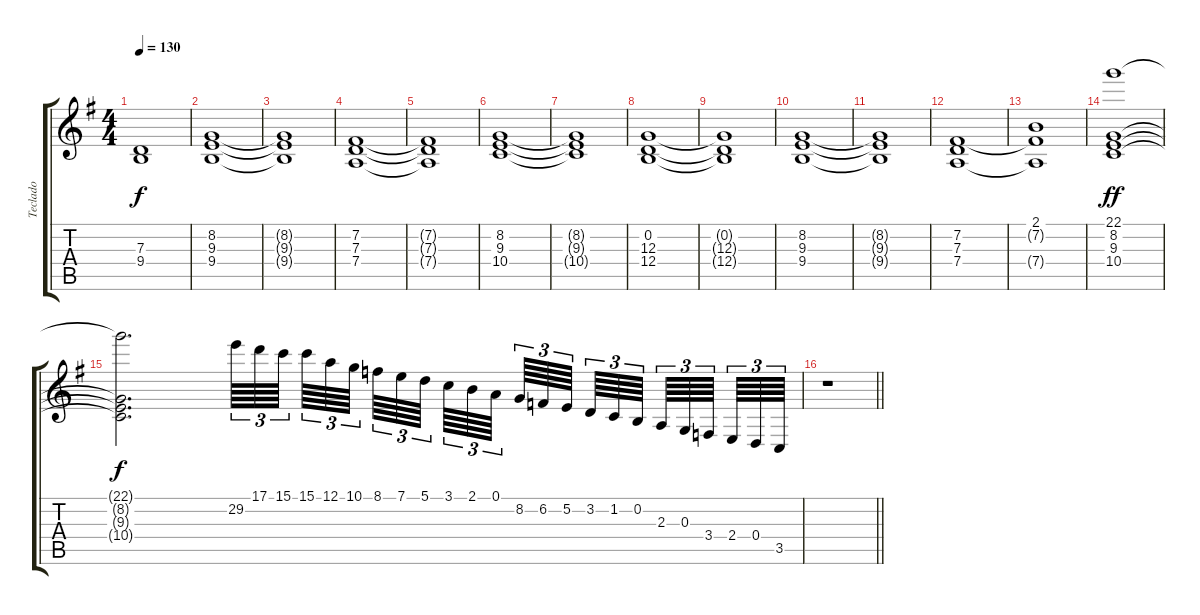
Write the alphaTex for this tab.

\track ("Teclado" "Teclado") {instrument rockorgan}
\staff {score tabs}
\tuning (A4 B3 G3 D3 A2 E2) {hide}
\ts (4 4)
\tempo 130
\clef g2
\ks g
(7.3{t} 9.4{t}).1{dy f} |
(8.2 9.3 9.4).1 |
(8.2{t} 9.3{t} 9.4{t}).1 |
(7.2 7.3 7.4).1 |
(7.2{t} 7.3{t} 7.4{t}).1 |
(8.2 9.3 10.4).1 |
(8.2{t} 9.3{t} 10.4{t}).1 |
(0.2 12.3 12.4).1 |
(0.2{t} 12.3{t} 12.4{t}).1 |
(8.2 9.3 9.4).1 |
(8.2{t} 9.3{t} 9.4{t}).1 |
(7.2 7.3 7.4).1 |
(2.1 7.2{t} 7.4{t}).1 |
(22.1 8.2 9.3 10.4).1{dy ff} |
(22.1{t} 8.2{t} 9.3{t} 10.4{t}).2{d dy f} 29.2.64{tu (3 2)} 17.1.64{tu (3 2)} 15.1.64{tu (3 2) beam splitsecondary} 15.1.64{tu (3 2)} 12.1.64{tu (3 2)} 10.1.64{tu (3 2) beam splitsecondary} 8.1.64{tu (3 2)} 7.1.64{tu (3 2)} 5.1.64{tu (3 2) beam splitsecondary} 3.1.64{tu (3 2)} 2.1.64{tu (3 2)} 0.1.64{tu (3 2) beam splitsecondary} 8.2.64{tu (3 2)} 6.2.64{tu (3 2)} 5.2.64{tu (3 2) beam splitsecondary} 3.2.64{tu (3 2)} 1.2.64{tu (3 2)} 0.2.64{tu (3 2) beam splitsecondary} 2.3.64{tu (3 2)} 0.3.64{tu (3 2)} 3.4.64{tu (3 2) beam splitsecondary} 2.4.64{tu (3 2)} 0.4.64{tu (3 2)} 3.5.64{tu (3 2)} |
\barLineRight lightlight
r.1
